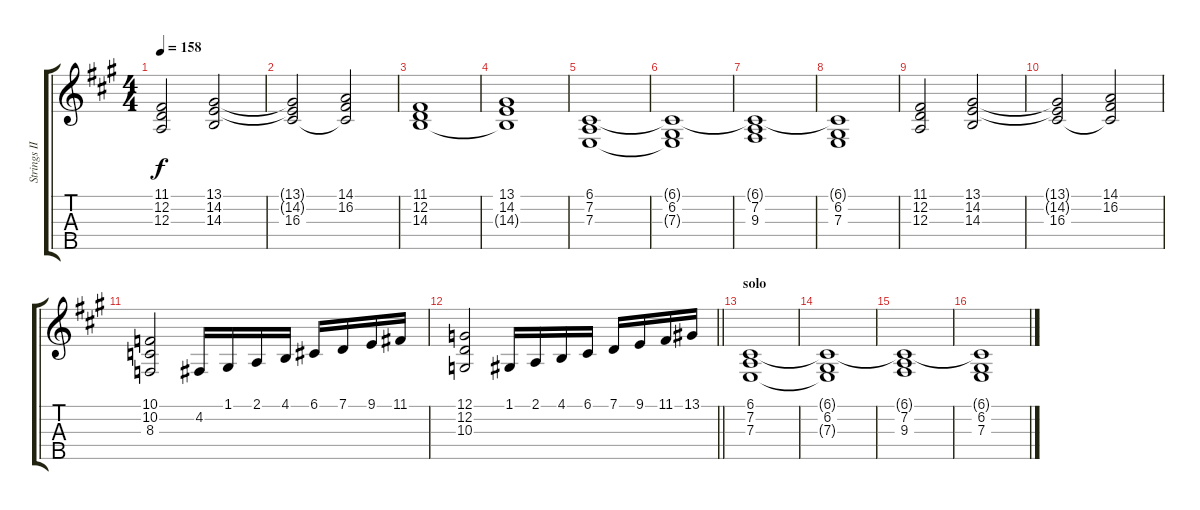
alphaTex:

\track ("Strings II" "Strings II") {instrument stringensemble1}
\staff {score tabs}
\tuning (G3 D3 A2 E2 B1) {hide}
\ts (4 4)
\tempo 158
\clef g2
\ks a
(11.1 12.2 12.3).2{dy f} (13.1 14.2 14.3).2 |
(13.1{t} 14.2{t} 16.3).2 (14.1 16.2 16.3{t}).2 |
(11.1 12.2 14.3).1 |
(13.1 14.2 14.3{t}).1 |
(6.1 7.2 7.3).1 |
(6.1{t} 6.2 7.3{t}).1 |
(6.1{t} 7.2 9.3).1 |
(6.1{t} 6.2 7.3).1 |
(11.1 12.2 12.3).2 (13.1 14.2 14.3).2 |
(13.1{t} 14.2{t} 16.3).2 (14.1 16.2 16.3{t}).2 |
(10.1 10.2 8.3).2 4.2.16 1.1.16 2.1.16 4.1.16 6.1.16 7.1.16 9.1.16 11.1.16 |
\barLineRight lightlight
(12.1 12.2 10.3).2 1.1.16 2.1.16 4.1.16 6.1.16 7.1.16 9.1.16 11.1.16 13.1.16 |
\section ("" "solo")
(6.1 7.2 7.3).1 |
(6.1{t} 6.2 7.3{t}).1 |
(6.1{t} 7.2 9.3).1 |
(6.1{t} 6.2 7.3).1
